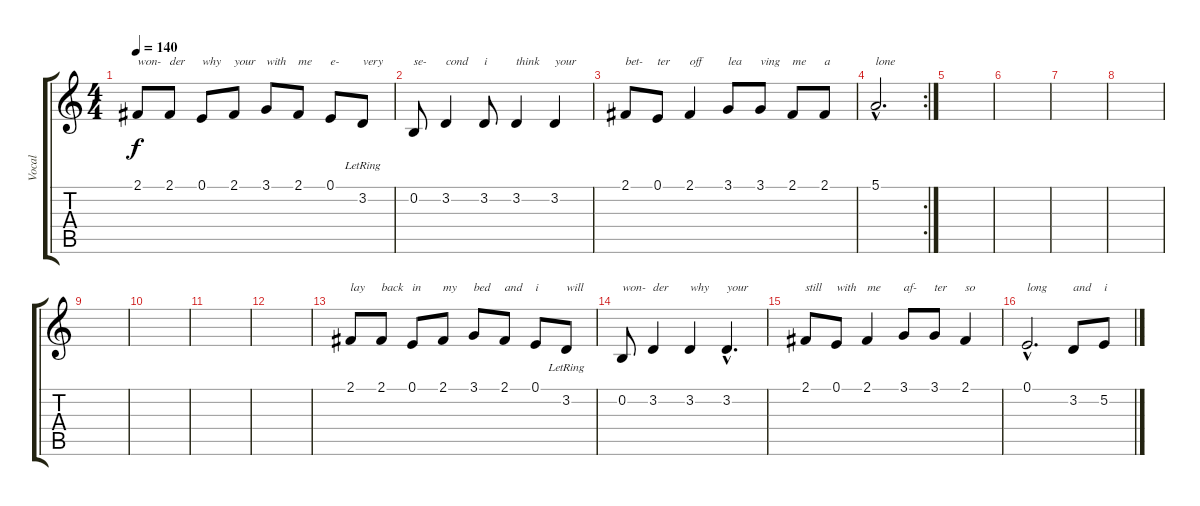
\track ("Vocal" "Vocal") {instrument tenorsax}
\staff {score tabs}
\tuning (E4 B3 G3 D3 A2 E2) {hide}
\ts (4 4)
\tempo 140
\clef g2
\ks c
2.1.8{txt "won-" dy f} 2.1.8{txt "der"} 0.1.8{txt "why"} 2.1.8{txt "your"} 3.1.8{txt "with"} 2.1.8{txt "me"} 0.1.8{txt "e-"} 3.2{lr}.8{txt "very"} |
0.2.8{txt "se-"} 3.2.4{txt "cond"} 3.2.8{txt "i"} 3.2.4{txt "think"} 3.2.4{txt "your"} |
2.1.8{txt "bet-"} 0.1.8{txt "ter"} 2.1.4{txt "off"} 3.1.8{txt "lea"} 3.1.8{txt "ving"} 2.1.8{txt "me"} 2.1.8{txt "a"} |
\rc 2
5.1{hac}.2{d txt "lone"} |
|
|
|
|
|
|
|
|
2.1.8{txt "lay"} 2.1.8{txt "back"} 0.1.8{txt "in"} 2.1.8{txt "my"} 3.1.8{txt "bed"} 2.1.8{txt "and"} 0.1.8{txt "i"} 3.2{lr}.8{txt "will"} |
0.2.8{txt "won-"} 3.2.4{txt "der"} 3.2.4{txt "why"} 3.2{hac}.4{d txt "your"} |
2.1.8{txt "still"} 0.1.8{txt "with"} 2.1.4{txt "me"} 3.1.8{txt "af-"} 3.1.8{txt "ter"} 2.1.4{txt "so"} |
0.1{hac}.2{d txt "long"} 3.2.8{txt "and"} 5.2.8{txt "i"}
